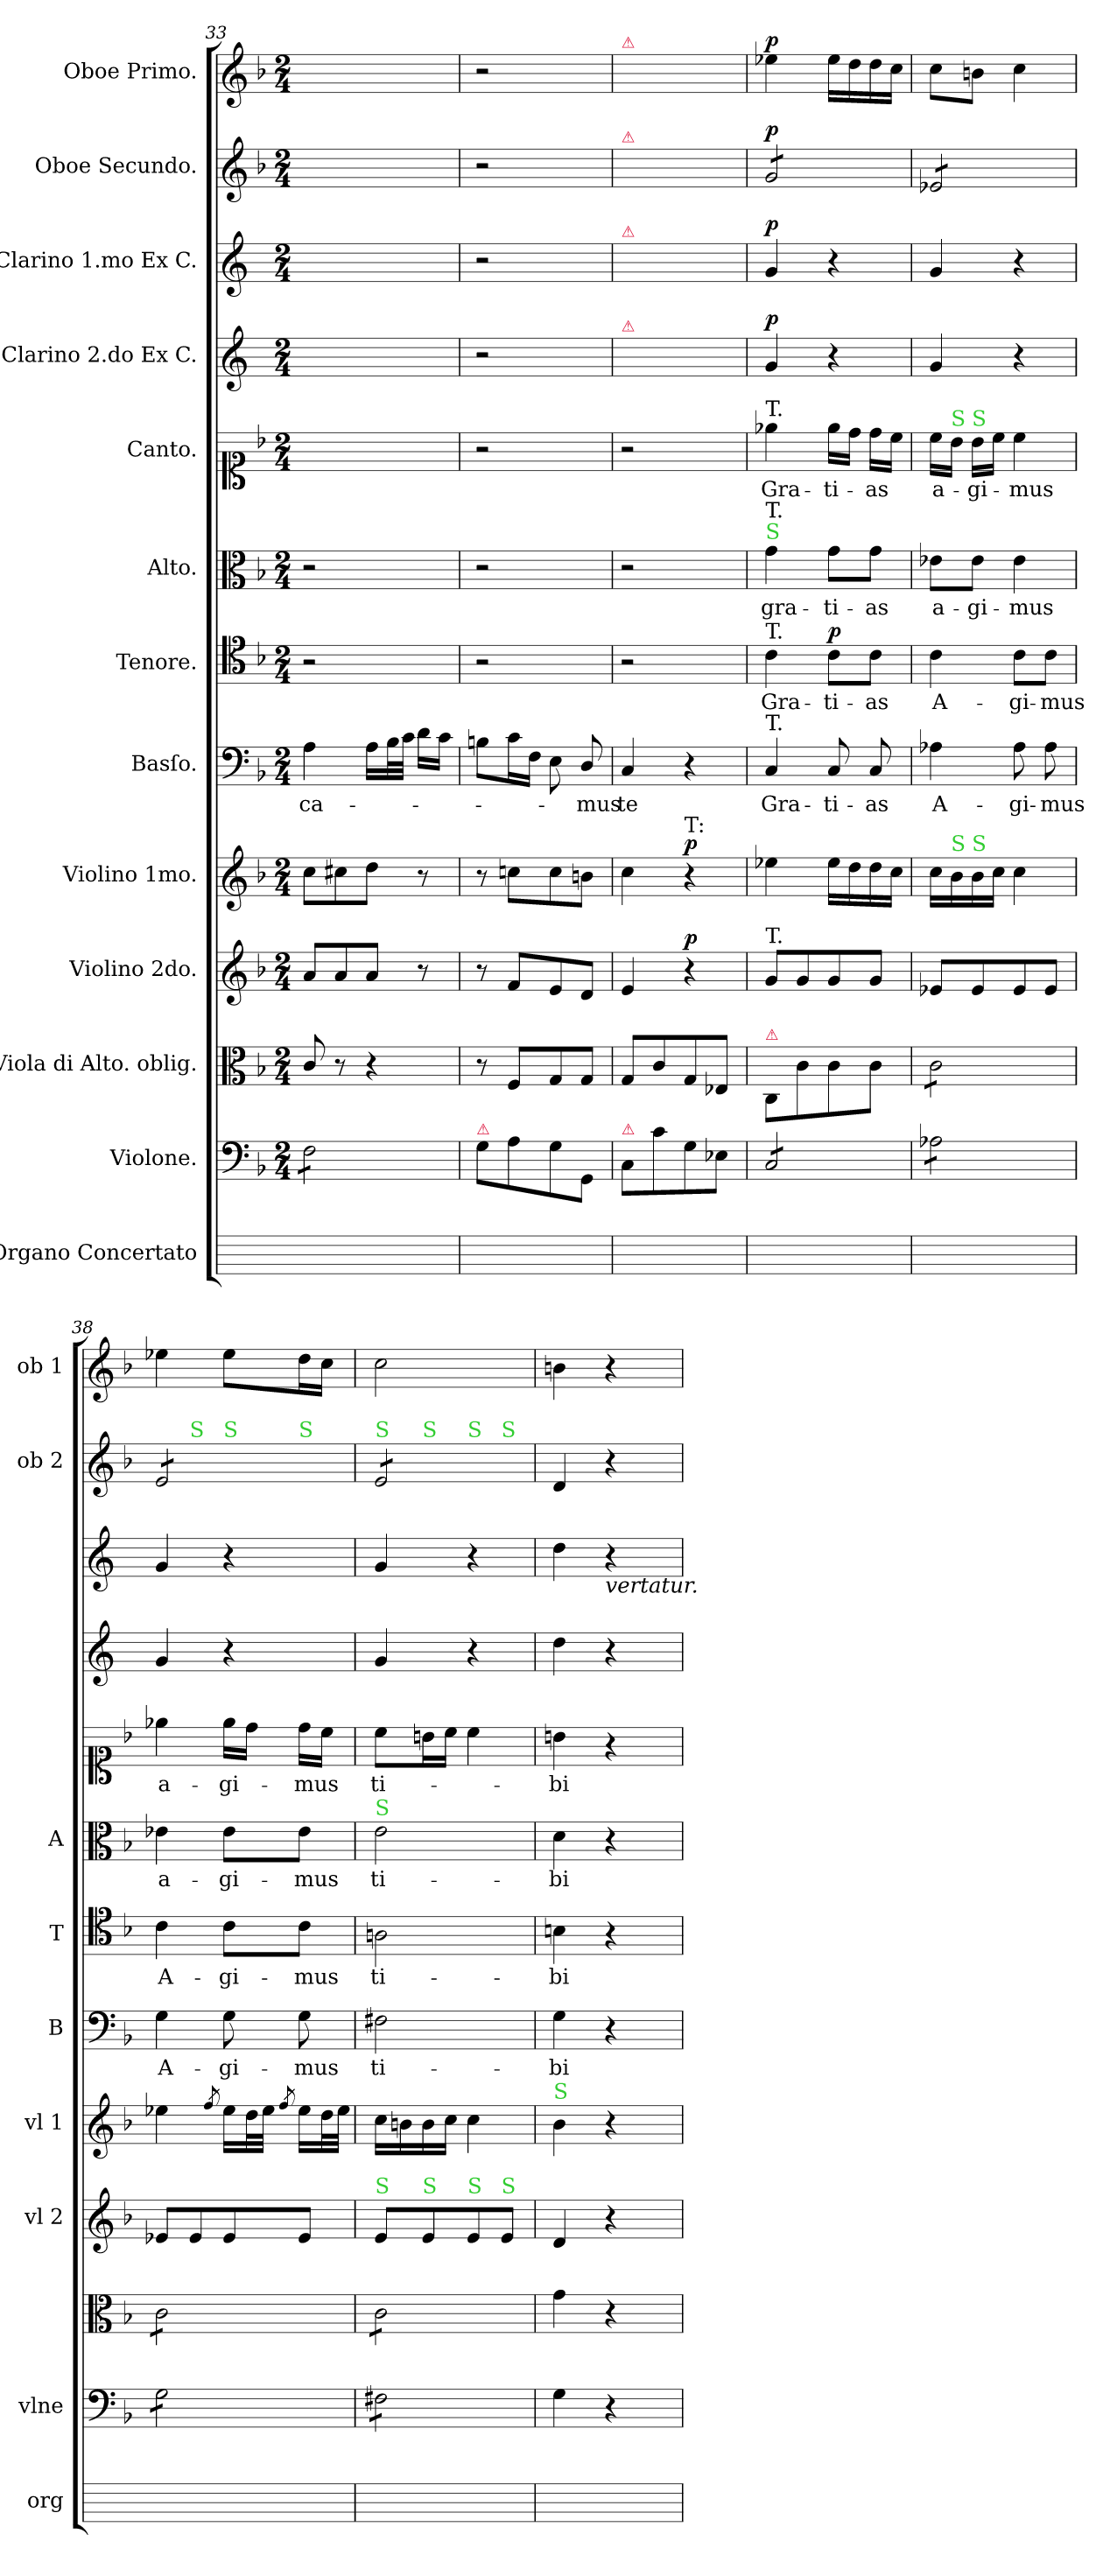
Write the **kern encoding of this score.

**kern	**kern	**kern	**kern	**dynam	**kern	**dynam	**kern	**text	**kern	**text	**dynam	**kern	**text	**kern	**text	**kern	**dynam	**kern	**dynam	**kern	**dynam	**kern	**dynam
*part13	*part12	*part11	*part10	*part10	*part9	*part9	*part8	*part8	*part7	*part7	*part7	*part6	*part6	*part5	*part5	*part4	*part4	*part3	*part3	*part2	*part2	*part1	*part1
*staff13	*staff12	*staff11	*staff10	*staff10	*staff9	*staff9	*staff8	*staff8	*staff7	*staff7	*staff7	*staff6	*staff6	*staff5	*staff5	*staff4	*staff4	*staff3	*staff3	*staff2	*staff2	*staff1	*staff1
*I"Organo Concertato	*I"Violone.	*I"Viola di Alto. oblig.	*I"Violino 2do.	*	*I"Violino 1mo.	*	*I"Basſo.	*	*I"Tenore.	*	*	*I"Alto.	*	*I"Canto.	*	*I"Clarino 2.do Ex C.	*	*I"Clarino 1.mo Ex C.	*	*I"Oboe Secundo.	*	*I"Oboe Primo.	*
*I'org	*I'vlne	*	*I'vl 2	*	*I'vl 1	*	*I'B	*	*I'T	*	*	*I'A	*	*	*	*	*	*	*	*I'ob 2	*	*I'ob 1	*
*	*clefF4	*clefC3	*clefG2	*	*clefG2	*	*clefF4	*	*clefC4	*	*	*clefC3	*	*clefC1	*	*clefG2	*	*clefG2	*	*clefG2	*	*clefG2	*
*	*	*	*	*	*	*	*	*	*	*	*	*	*	*	*	*ITrd-3c-5	*	*ITrd-3c-5	*	*	*	*	*
*	*k[b-]	*k[b-]	*k[b-]	*	*k[b-]	*	*k[b-]	*	*k[b-]	*	*	*k[b-]	*	*k[b-]	*	*k[b-]	*	*k[b-]	*	*k[b-]	*	*k[b-]	*
*	*F:	*F:	*F:	*	*F:	*	*F:	*	*F:	*	*	*F:	*	*F:	*	*	*	*	*	*F:	*	*F:	*
*	*M2/4	*M2/4	*M2/4	*	*M2/4	*	*M2/4	*	*M2/4	*	*	*M2/4	*	*M2/4	*	*M2/4	*	*M2/4	*	*M2/4	*	*M2/4	*
=33	=33	=33	=33	=33	=33	=33	=33	=33	=33	=33	=33	=33	=33	=33	=33	=33	=33	=33	=33	=33	=33	=33	=33
*	*tremolo	*	*	*	*	*	*	*	*	*	*	*	*	*	*	*	*	*	*	*	*	*	*
2ryy	8F\L	8c/	8a/L	.	8cc\L	.	4A\	-ca-	2r	.	.	2r	.	2ryy	.	2ryy	.	2ryy	.	2ryy	.	2ryy	.
.	8F\	8r	8a/	.	8cc#X\	.	.	.	.	.	.	.	.	.	.	.	.	.	.	.	.	.	.
.	8F\	4r	8a/J	.	8dd\J	.	16A\LL	.	.	.	.	.	.	.	.	.	.	.	.	.	.	.	.
.	.	.	.	.	.	.	32B-\L	.	.	.	.	.	.	.	.	.	.	.	.	.	.	.	.
.	.	.	.	.	.	.	32c\JJJ	.	.	.	.	.	.	.	.	.	.	.	.	.	.	.	.
.	8F\J	.	8r	.	8r	.	16d\LL	.	.	.	.	.	.	.	.	.	.	.	.	.	.	.	.
*	*Xtremolo	*	*	*	*	*	*	*	*	*	*	*	*	*	*	*	*	*	*	*	*	*	*
.	.	.	.	.	.	.	16c\JJ	.	.	.	.	.	.	.	.	.	.	.	.	.	.	.	.
=34	=34	=34	=34	=34	=34	=34	=34	=34	=34	=34	=34	=34	=34	=34	=34	=34	=34	=34	=34	=34	=34	=34	=34
!	!LO:TX:a:color=crimson:t=⚠	!	!	!	!	!	!	!	!	!	!	!	!	!	!	!	!	!	!	!	!	!	!
2ryy	8G\L	8r	8r	.	8r	.	8Bn\L	.	2r	.	.	2r	.	2r	.	2r	.	2r	.	2r	.	2r	.
.	8A\	8F/L	8f/L	.	8ccn\L	.	16c\L	.	.	.	.	.	.	.	.	.	.	.	.	.	.	.	.
.	.	.	.	.	.	.	16F\JJ	.	.	.	.	.	.	.	.	.	.	.	.	.	.	.	.
.	8G\	8G/	8e/	.	8cc\	.	8E\	.	.	.	.	.	.	.	.	.	.	.	.	.	.	.	.
.	8GG/J	8G/J	8d/J	.	8bn\J	.	8D/	-mus	.	.	.	.	.	.	.	.	.	.	.	.	.	.	.
=35	=35	=35	=35	=35	=35	=35	=35	=35	=35	=35	=35	=35	=35	=35	=35	=35	=35	=35	=35	=35	=35	=35	=35
!	!	!	!	!	!	!	!	!	!	!	!	!	!	!	!	!	!	!	!	!	!	!LO:TX:a:color=crimson:t=⚠	!
!	!	!	!	!	!	!	!	!	!	!	!	!	!	!	!	!	!	!	!	!LO:TX:a:color=crimson:t=⚠	!	!	!
!	!	!	!	!	!	!	!	!	!	!	!	!	!	!	!	!	!	!LO:TX:a:color=crimson:t=⚠	!	!	!	!	!
!	!	!	!	!	!	!	!	!	!	!	!	!	!	!	!	!LO:TX:a:color=crimson:t=⚠	!	!	!	!	!	!	!
!	!LO:TX:a:color=crimson:t=⚠	!	!	!	!	!	!	!	!	!	!	!	!	!	!	!	!	!	!	!	!	!	!
2ryy	8C/L	8G/L	4e/	.	4cc\	.	4C/	te	2r	.	.	2r	.	2r	.	2ryy	.	2ryy	.	2ryy	.	2ryy	.
.	8c\	8c/	.	.	.	.	.	.	.	.	.	.	.	.	.	.	.	.	.	.	.	.	.
!	!	!	!	!	!LO:TX:a:t=T&colon;	!	!	!	!	!	!	!	!	!	!	!	!	!	!	!	!	!	!
!	!	!	!	!LO:DY:a	!	!LO:DY:a	!	!	!	!	!	!	!	!	!	!	!	!	!	!	!	!	!
.	8G\	8G/	4r	p.	4r	p.	4r	.	.	.	.	.	.	.	.	.	.	.	.	.	.	.	.
.	8E-X\J	8E-X/J	.	.	.	.	.	.	.	.	.	.	.	.	.	.	.	.	.	.	.	.	.
=36	=36	=36	=36	=36	=36	=36	=36	=36	=36	=36	=36	=36	=36	=36	=36	=36	=36	=36	=36	=36	=36	=36	=36
!	!	!	!	!	!	!	!	!	!	!	!	!	!	!LO:TX:a:t=T.	!	!	!	!	!	!	!	!	!
!	!	!	!	!	!	!	!	!	!	!	!	!LO:TX:a:color=limegreen:t=S	!	!	!	!	!	!	!	!	!	!	!
!	!	!	!	!	!	!	!	!	!	!	!	!LO:TX:a:t=T.	!	!	!	!	!	!	!	!	!	!	!
!	!	!	!	!	!	!	!	!	!LO:TX:a:t=T.	!	!	!	!	!	!	!	!	!	!	!	!	!	!
!	!	!	!	!	!	!	!LO:TX:a:t=T.	!	!	!	!	!	!	!	!	!	!	!	!	!	!	!	!
!	!	!	!LO:TX:a:t=T.	!	!	!	!	!	!	!	!	!	!	!	!	!	!	!	!	!	!	!	!
!	!	!LO:TX:a:color=crimson:t=⚠	!	!	!	!	!	!	!	!	!	!	!	!	!	!	!	!	!	!	!	!	!
!	!	!	!	!	!	!	!	!	!	!	!	!	!	!	!	!	!LO:DY:a	!	!LO:DY:a	!	!LO:DY:a	!	!LO:DY:a
*	*tremolo	*	*	*	*	*	*	*	*	*	*	*	*	*	*	*	*	*	*	*	*	*	*
*	*	*	*	*	*	*	*	*	*	*	*	*	*	*	*	*	*	*	*	*tremolo	*	*	*
2ryy	8C/L	8C/L	8g/L	.	4ee-X\	.	4C/	Gra-	4c\	Gra-	.	4g\	gra-	4ee-X\	Gra-	4cc/	p	4cc/	p	8g/L	p	4ee-X\	p
.	8C/	8c\	8g/	.	.	.	.	.	.	.	.	.	.	.	.	.	.	.	.	8g/	.	.	.
!	!	!	!	!	!	!	!	!	!	!	!LO:DY:a	!	!	!	!	!	!	!	!	!	!	!	!
.	8C/	8c\	8g/	.	16ee-\LL	.	8C/	-ti-	8c\L	-ti-	p	8g\L	-ti-	16ee-\LL	-ti-	4r	.	4r	.	8g/	.	16ee-\LL	.
.	.	.	.	.	16dd\	.	.	.	.	.	.	.	.	16dd\JJ	.	.	.	.	.	.	.	16dd\	.
.	8C/J	8c\J	8g/J	.	16dd\	.	8C/	-as	8c\J	-as	.	8g\J	-as	16dd\LL	-as	.	.	.	.	8g/J	.	16dd\	.
.	.	.	.	.	16cc\JJ	.	.	.	.	.	.	.	.	16cc\JJ	.	.	.	.	.	.	.	16cc\JJ	.
=37	=37	=37	=37	=37	=37	=37	=37	=37	=37	=37	=37	=37	=37	=37	=37	=37	=37	=37	=37	=37	=37	=37	=37
*	*	*tremolo	*	*	*	*	*	*	*	*	*	*	*	*	*	*	*	*	*	*	*	*	*
2ryy	8A-X\L	8c\L	8e-X/L	.	16cc\LL	.	4A-X\	A-	4c\	A-	.	8e-X\L	a-	16cc\LL	a-	4cc/	.	4cc/	.	8e-X/L	.	8cc\L	.
!	!	!	!	!	!	!	!	!	!	!	!	!	!	!LO:TX:a:color=limegreen:t=S	!	!	!	!	!	!	!	!	!
!	!	!	!	!	!LO:TX:a:color=limegreen:t=S	!	!	!	!	!	!	!	!	!	!	!	!	!	!	!	!	!	!
.	.	.	.	.	16b-\	.	.	.	.	.	.	.	.	16b-\JJ	.	.	.	.	.	.	.	.	.
!	!	!	!	!	!	!	!	!	!	!	!	!	!	!LO:TX:a:color=limegreen:t=S	!	!	!	!	!	!	!	!	!
!	!	!	!	!	!LO:TX:a:color=limegreen:t=S	!	!	!	!	!	!	!	!	!	!	!	!	!	!	!	!	!	!
.	8A-X\	8c\	8e-/	.	16b-\	.	.	.	.	.	.	8e-\J	-gi-	16b-\LL	-gi-	.	.	.	.	8e-X/	.	8bn\J	.
.	.	.	.	.	16cc\JJ	.	.	.	.	.	.	.	.	16cc\JJ	.	.	.	.	.	.	.	.	.
.	8A-X\	8c\	8e-/	.	4cc\	.	8A-\	-gi-	8c\L	-gi-	.	4e-\	-mus	4cc\	-mus	4r	.	4r	.	8e-X/	.	4cc\	.
.	8A-X\J	8c\J	8e-/J	.	.	.	8A-\	-mus	8c\J	-mus	.	.	.	.	.	.	.	.	.	8e-X/J	.	.	.
=38	=38	=38	=38	=38	=38	=38	=38	=38	=38	=38	=38	=38	=38	=38	=38	=38	=38	=38	=38	=38	=38	=38	=38
!	!	!	!	!	!	!	!	!	!	!	!	!	!	!	!	!	!	!	!	!LO:TX:a:color=limegreen:t=S	!	!	!
!	!	!	!	!	!	!	!	!LO:LY:i	!	!LO:LY:i	!	!	!	!	!	!	!	!	!	!	!	!	!
*	*	*	*	*	*	*	*	*	*	*	*	*	*	*	*	*	*	*	*	*^	*	*	*
*	*	*	*	*	*	*	*	*	*	*	*	*	*	*	*	*	*	*	*	*	*^	*	*	*
*	*	*	*	*	*	*	*	*	*	*	*	*	*	*	*	*	*	*	*	*	*	*^	*	*	*
2ryy	8G\L	8c\L	8e-X/L	.	4ee-X\	.	4G\	A-	4c\	A-	.	4e-X\	a-	4ee-X\	a-	4cc/	.	4cc/	.	8e/L	8ryy	4ryy	4.ryy	.	4ee-X\	.
!	!	!	!	!	!	!	!	!	!	!	!	!	!	!	!	!	!	!	!	!	!LO:TX:a:color=limegreen:t=S	!	!	!	!	!
.	8G\	8c\	8e-/	.	.	.	.	.	.	.	.	.	.	.	.	.	.	.	.	8e/	4.ryy	.	.	.	.	.
.	.	.	.	.	8qff/	.	.	.	.	.	.	.	.	.	.	.	.	.	.	.	.	.	.	.	.	.
!	!	!	!	!	!	!	!	!	!	!	!	!	!	!	!	!	!	!	!	!	!	!LO:TX:a:color=limegreen:t=S	!	!	!	!
!	!	!	!	!	!	!	!	!LO:LY:i	!	!LO:LY:i	!	!	!	!	!	!	!	!	!	!	!	!	!	!	!	!
.	8G\	8c\	8e-/	.	16ee-\LL	.	8G\	-gi-	8c\L	-gi-	.	8e-\L	-gi-	16ee-\LL	-gi-	4r	.	4r	.	8e/	.	4ryy	.	.	8ee-\L	.
.	.	.	.	.	32dd\L	.	.	.	.	.	.	.	.	16dd\JJ	.	.	.	.	.	.	.	.	.	.	.	.
.	.	.	.	.	32ee-\JJJ	.	.	.	.	.	.	.	.	.	.	.	.	.	.	.	.	.	.	.	.	.
.	.	.	.	.	8qff/	.	.	.	.	.	.	.	.	.	.	.	.	.	.	.	.	.	.	.	.	.
!	!	!	!	!	!	!	!	!	!	!	!	!	!	!	!	!	!	!	!	!	!	!	!LO:TX:a:color=limegreen:t=S	!	!	!
!	!	!	!	!	!	!	!	!LO:LY:i	!	!LO:LY:i	!	!	!	!	!	!	!	!	!	!	!	!	!	!	!	!
.	8G\J	8c\J	8e-/J	.	16ee-\LL	.	8G\	-mus	8c\J	-mus	.	8e-\J	-mus	16dd\LL	-mus	.	.	.	.	8e/J	.	.	8ryy	.	16dd\L	.
.	.	.	.	.	32dd\L	.	.	.	.	.	.	.	.	16cc\JJ	.	.	.	.	.	.	.	.	.	.	16cc\JJ	.
.	.	.	.	.	32ee-\JJJ	.	.	.	.	.	.	.	.	.	.	.	.	.	.	.	.	.	.	.	.	.
=39	=39	=39	=39	=39	=39	=39	=39	=39	=39	=39	=39	=39	=39	=39	=39	=39	=39	=39	=39	=39	=39	=39	=39	=39	=39	=39
!	!	!	!	!	!	!	!	!	!	!	!	!	!	!	!	!	!	!	!	!LO:TX:a:color=limegreen:t=S	!	!	!	!	!	!
!	!	!	!	!	!	!	!	!	!	!	!	!LO:TX:a:color=limegreen:t=S	!	!	!	!	!	!	!	!	!	!	!	!	!	!
!	!	!	!LO:TX:a:color=limegreen:t=S	!	!	!	!	!	!	!	!	!	!	!	!	!	!	!	!	!	!	!	!	!	!	!
2ryy	8F#X\L	8c\L	8e/L	.	16cc\LL	.	2F#X\	ti-	2An\	ti-	.	2e\	ti-	8cc\L	ti-	4cc/	.	4cc/	.	8e/L	8ryy	4ryy	4.ryy	.	2cc\	.
.	.	.	.	.	16bn\	.	.	.	.	.	.	.	.	.	.	.	.	.	.	.	.	.	.	.	.	.
!	!	!	!	!	!	!	!	!	!	!	!	!	!	!	!	!	!	!	!	!	!LO:TX:a:color=limegreen:t=S	!	!	!	!	!
!	!	!	!LO:TX:a:color=limegreen:t=S	!	!	!	!	!	!	!	!	!	!	!	!	!	!	!	!	!	!	!	!	!	!	!
.	8F#X\	8c\	8e/	.	16b\	.	.	.	.	.	.	.	.	16bn\L	.	.	.	.	.	8e/	4.ryy	.	.	.	.	.
.	.	.	.	.	16cc\JJ	.	.	.	.	.	.	.	.	16cc\JJ	.	.	.	.	.	.	.	.	.	.	.	.
!	!	!	!	!	!	!	!	!	!	!	!	!	!	!	!	!	!	!	!	!	!	!LO:TX:a:color=limegreen:t=S	!	!	!	!
!	!	!	!LO:TX:a:color=limegreen:t=S	!	!	!	!	!	!	!	!	!	!	!	!	!	!	!	!	!	!	!	!	!	!	!
.	8F#X\	8c\	8e/	.	4cc\	.	.	.	.	.	.	.	.	4cc\	.	4r	.	4r	.	8e/	.	4ryy	.	.	.	.
!	!	!	!	!	!	!	!	!	!	!	!	!	!	!	!	!	!	!	!	!	!	!	!LO:TX:a:color=limegreen:t=S	!	!	!
!	!	!	!LO:TX:a:color=limegreen:t=S	!	!	!	!	!	!	!	!	!	!	!	!	!	!	!	!	!	!	!	!	!	!	!
.	8F#X\J	8c\J	8e/J	.	.	.	.	.	.	.	.	.	.	.	.	.	.	.	.	8e/J	.	.	8ryy	.	.	.
*	*	*	*	*	*	*	*	*	*	*	*	*	*	*	*	*	*	*	*	*Xtremolo	*	*	*	*	*	*
*	*	*Xtremolo	*	*	*	*	*	*	*	*	*	*	*	*	*	*	*	*	*	*	*	*	*	*	*	*
*	*Xtremolo	*	*	*	*	*	*	*	*	*	*	*	*	*	*	*	*	*	*	*	*	*	*	*	*	*
=40	=40	=40	=40	=40	=40	=40	=40	=40	=40	=40	=40	=40	=40	=40	=40	=40	=40	=40	=40	=40	=40	=40	=40	=40	=40	=40
!	!	!	!	!	!LO:TX:a:color=limegreen:t=S	!	!	!	!	!	!	!	!	!	!	!	!	!	!	!	!	!	!	!	!	!
*	*	*	*	*	*	*	*	*	*	*	*	*	*	*	*	*	*	*	*	*v	*v	*v	*v	*	*	*
2ryy	4G\	4g\	4d/	.	4b-\	.	4G\	-bi	4Bn\	-bi	.	4d\	-bi	4bn\	-bi	4gg\	.	4gg\	.	4d/	.	4bn\	.
!	!	!	!	!	!	!	!	!	!	!	!	!	!	!	!	!	!	!LO:TX:b:i:t=vertatur.	!	!	!	!	!
.	4r	4r	4r	.	4r	.	4r	.	4r	.	.	4r	.	4r	.	4r	.	4r	.	4r	.	4r	.
=	=	=	=	=	=	=	=	=	=	=	=	=	=	=	=	=	=	=	=	=	=	=	=
*-	*-	*-	*-	*-	*-	*-	*-	*-	*-	*-	*-	*-	*-	*-	*-	*-	*-	*-	*-	*-	*-	*-	*-
